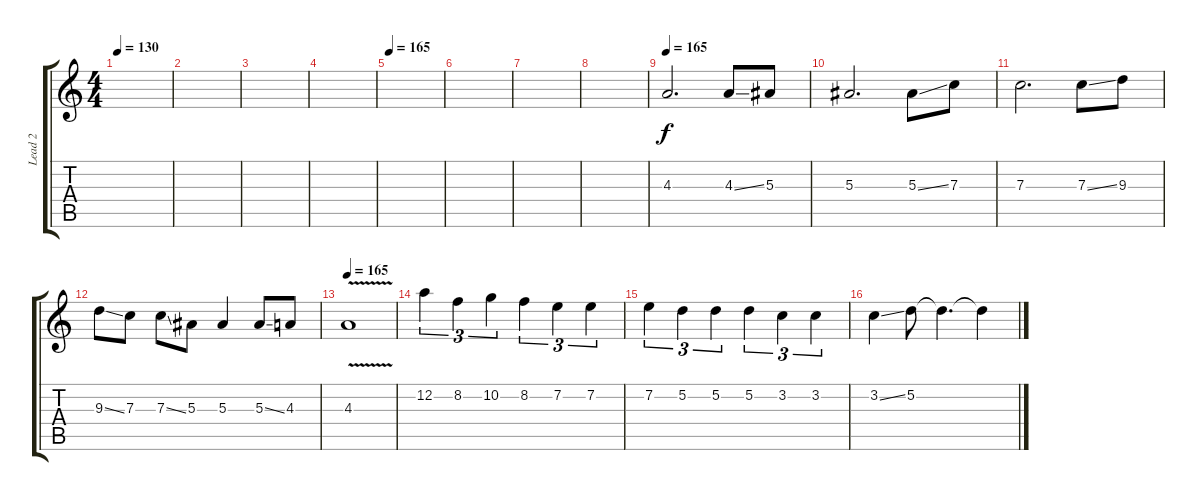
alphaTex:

\track ("Lead 2" "Lead 2") {instrument distortionguitar}
\staff {score tabs}
\tuning (D4 A3 F3 C3 G2 D2) {hide}
\ts (4 4)
\tempo 130
\tempo 165
\tempo 130
\clef g2
\ks c
|
|
|
|
\tempo 165
|
|
|
|
\tempo 165
4.3.2{d} 4.3{ss}.8 5.3.8 |
5.3.2{d} 5.3{ss}.8 7.3.8 |
7.3.2{d} 7.3{ss}.8 9.3.8 |
9.3{ss}.8 7.3.8 7.3{ss}.8 5.3.8 5.3.4 5.3{ss}.8 4.3.8 |
\tempo 165
4.3{v}.1 |
12.2.4{tu (3 2)} 8.2.4{tu (3 2)} 10.2.4{tu (3 2)} 8.2.4{tu (3 2)} 7.2.4{tu (3 2)} 7.2.4{tu (3 2)} |
7.2.4{tu (3 2)} 5.2.4{tu (3 2)} 5.2.4{tu (3 2)} 5.2.4{tu (3 2)} 3.2.4{tu (3 2)} 3.2.4{tu (3 2)} |
3.2{ss}.4 5.2.8 5.2{t}.4{d} 5.2{t}.4
